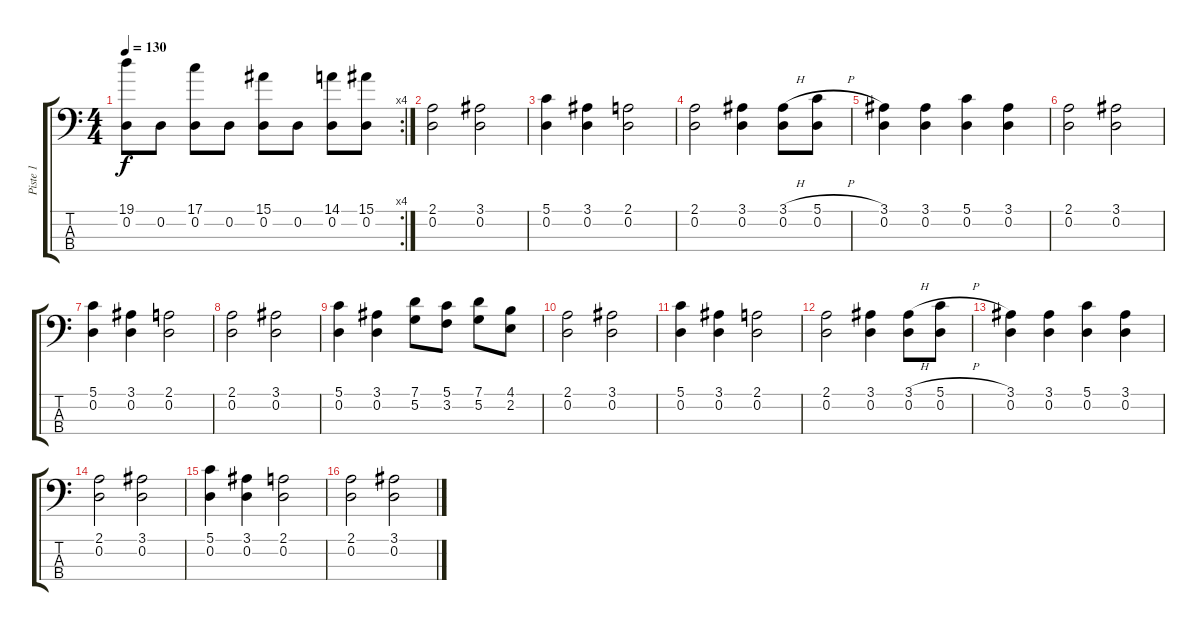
\track ("Piste 1" "Piste 1") {instrument electricbassfinger}
\staff {score tabs}
\tuning (G2 D2 A1 D1) {hide}
\rc 4
\ts (4 4)
\tempo 130
\clef f4
\ks c
(19.1 0.2).8{dy f} 0.2.8 (17.1 0.2).8 0.2.8 (15.1 0.2).8 0.2.8 (14.1 0.2).8 (15.1 0.2).8 |
(2.1 0.2).2 (3.1 0.2).2 |
(5.1 0.2).4 (3.1 0.2).4 (2.1 0.2).2 |
(2.1 0.2).2 (3.1 0.2).4 (3.1{h} 0.2).8 (5.1{h} 0.2).8 |
(3.1 0.2).4 (3.1 0.2).4 (5.1 0.2).4 (3.1 0.2).4 |
(2.1 0.2).2 (3.1 0.2).2 |
(5.1 0.2).4 (3.1 0.2).4 (2.1 0.2).2 |
(2.1 0.2).2 (3.1 0.2).2 |
(5.1 0.2).4 (3.1 0.2).4 (7.1 5.2).8 (5.1 3.2).8 (7.1 5.2).8 (4.1 2.2).8 |
(2.1 0.2).2 (3.1 0.2).2 |
(5.1 0.2).4 (3.1 0.2).4 (2.1 0.2).2 |
(2.1 0.2).2 (3.1 0.2).4 (3.1{h} 0.2).8 (5.1{h} 0.2).8 |
(3.1 0.2).4 (3.1 0.2).4 (5.1 0.2).4 (3.1 0.2).4 |
(2.1 0.2).2 (3.1 0.2).2 |
(5.1 0.2).4 (3.1 0.2).4 (2.1 0.2).2 |
(2.1 0.2).2 (3.1 0.2).2
